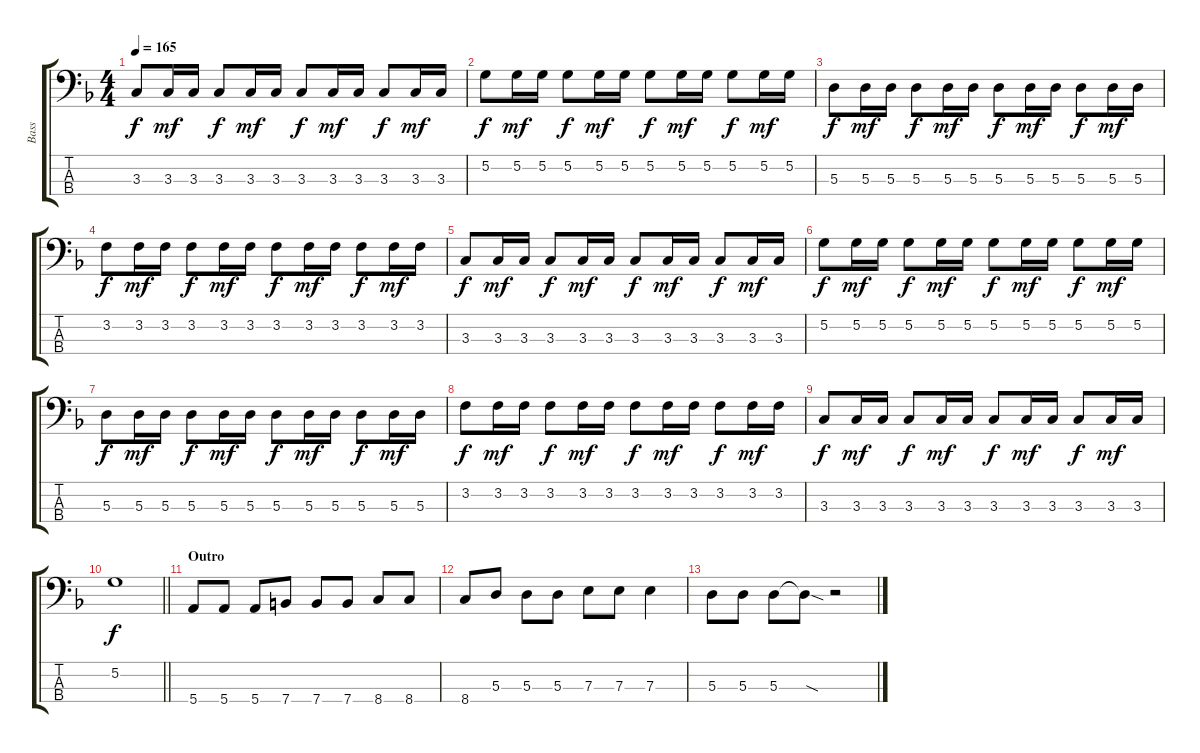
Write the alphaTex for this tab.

\track ("Bass" "Bass") {instrument electricbassfinger}
\staff {score tabs}
\tuning (G2 D2 A1 E1) {hide}
\ts (4 4)
\tempo 165
\clef f4
\ks f
3.3.8{dy f} 3.3.16{dy mf} 3.3.16 3.3.8{dy f} 3.3.16{dy mf} 3.3.16 3.3.8{dy f} 3.3.16{dy mf} 3.3.16 3.3.8{dy f} 3.3.16{dy mf} 3.3.16 |
5.2.8{dy f} 5.2.16{dy mf} 5.2.16 5.2.8{dy f} 5.2.16{dy mf} 5.2.16 5.2.8{dy f} 5.2.16{dy mf} 5.2.16 5.2.8{dy f} 5.2.16{dy mf} 5.2.16 |
5.3.8{dy f} 5.3.16{dy mf} 5.3.16 5.3.8{dy f} 5.3.16{dy mf} 5.3.16 5.3.8{dy f} 5.3.16{dy mf} 5.3.16 5.3.8{dy f} 5.3.16{dy mf} 5.3.16 |
3.2.8{dy f} 3.2.16{dy mf} 3.2.16 3.2.8{dy f} 3.2.16{dy mf} 3.2.16 3.2.8{dy f} 3.2.16{dy mf} 3.2.16 3.2.8{dy f} 3.2.16{dy mf} 3.2.16 |
3.3.8{dy f} 3.3.16{dy mf} 3.3.16 3.3.8{dy f} 3.3.16{dy mf} 3.3.16 3.3.8{dy f} 3.3.16{dy mf} 3.3.16 3.3.8{dy f} 3.3.16{dy mf} 3.3.16 |
5.2.8{dy f} 5.2.16{dy mf} 5.2.16 5.2.8{dy f} 5.2.16{dy mf} 5.2.16 5.2.8{dy f} 5.2.16{dy mf} 5.2.16 5.2.8{dy f} 5.2.16{dy mf} 5.2.16 |
5.3.8{dy f} 5.3.16{dy mf} 5.3.16 5.3.8{dy f} 5.3.16{dy mf} 5.3.16 5.3.8{dy f} 5.3.16{dy mf} 5.3.16 5.3.8{dy f} 5.3.16{dy mf} 5.3.16 |
3.2.8{dy f} 3.2.16{dy mf} 3.2.16 3.2.8{dy f} 3.2.16{dy mf} 3.2.16 3.2.8{dy f} 3.2.16{dy mf} 3.2.16 3.2.8{dy f} 3.2.16{dy mf} 3.2.16 |
3.3.8{dy f} 3.3.16{dy mf} 3.3.16 3.3.8{dy f} 3.3.16{dy mf} 3.3.16 3.3.8{dy f} 3.3.16{dy mf} 3.3.16 3.3.8{dy f} 3.3.16{dy mf} 3.3.16 |
\barLineRight lightlight
5.2.1{dy f} |
\section ("" "Outro")
5.4.8 5.4.8 5.4.8 7.4.8 7.4.8 7.4.8 8.4.8 8.4.8 |
8.4.8 5.3.8 5.3.8 5.3.8 7.3.8 7.3.8 7.3.4 |
5.3.8 5.3.8 5.3.8 5.3{sod t}.8 r.2
